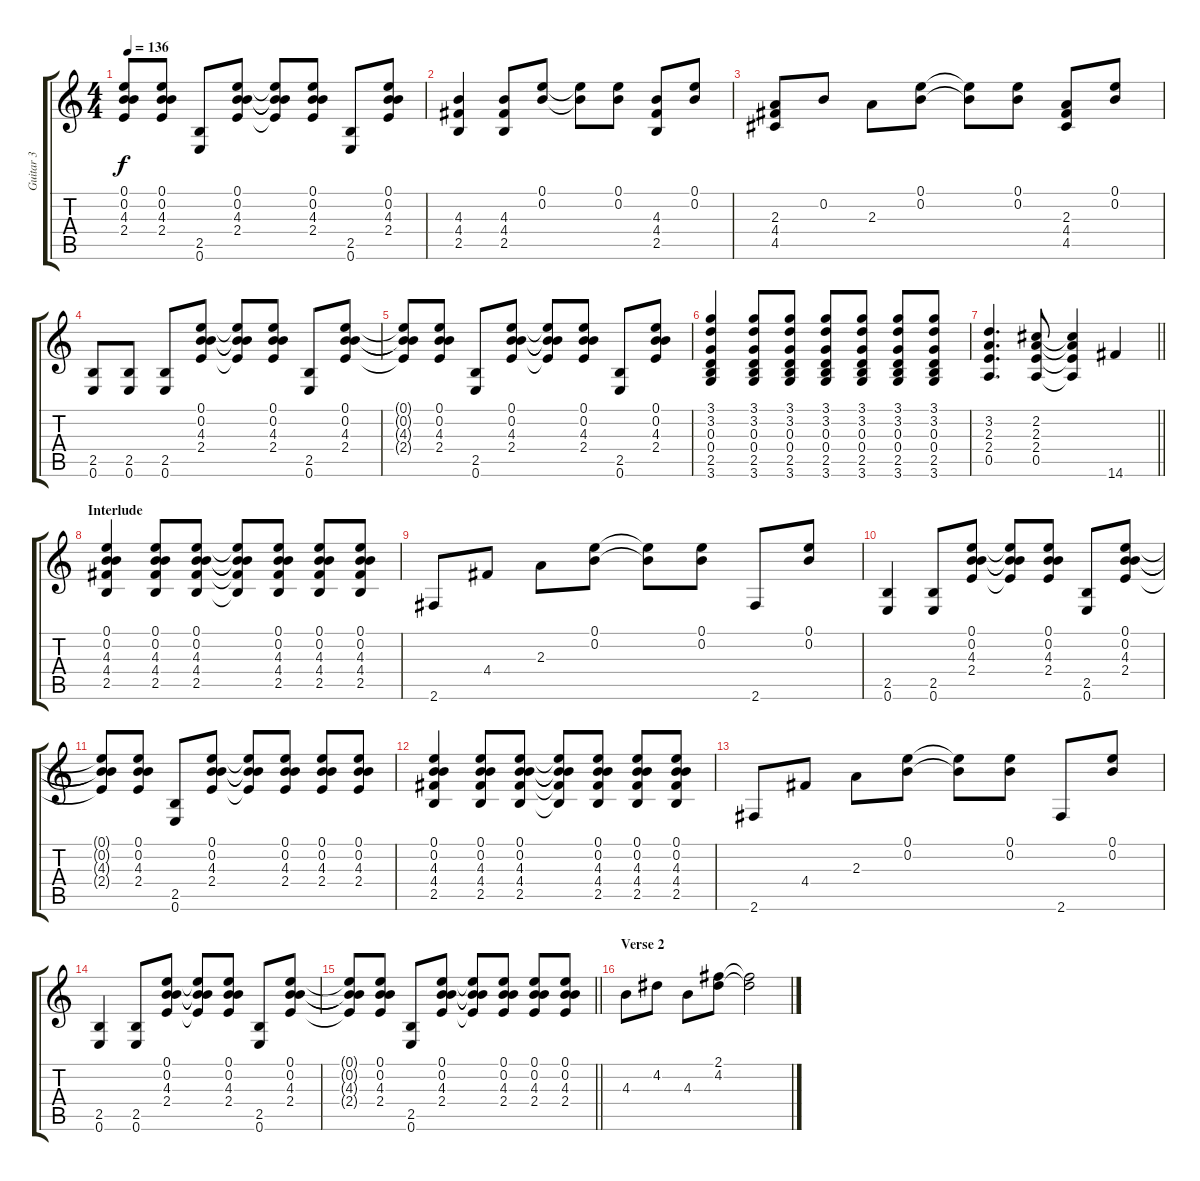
\track ("Guitar 3" "Guitar 3") {instrument distortionguitar}
\staff {score tabs}
\tuning (E4 B3 G3 D3 A2 E2) {hide}
\ts (4 4)
\tempo 136
\clef g2
\ks c
(0.1{t} 0.2{t} 4.3{t} 2.4{t}).8{dy f} (0.1 0.2 4.3 2.4).8 (2.5 0.6).8 (0.1 0.2 4.3 2.4).8 (0.1{t} 0.2{t} 4.3{t} 2.4{t}).8 (0.1 0.2 4.3 2.4).8 (2.5 0.6).8 (0.1 0.2 4.3 2.4).8 |
(4.3 4.4 2.5).4 (4.3 4.4 2.5).8 (0.1 0.2).8 (0.1{t} 0.2{t}).8 (0.1 0.2).8 (4.3 4.4 2.5).8 (0.1 0.2).8 |
(2.3 4.4 4.5).8 0.2.8 2.3.8 (0.1 0.2).8 (0.1{t} 0.2{t}).8 (0.1 0.2).8 (2.3 4.4 4.5).8 (0.1 0.2).8 |
(2.5 0.6).8 (2.5 0.6).8 (2.5 0.6).8 (0.1 0.2 4.3 2.4).8 (0.1{t} 0.2{t} 4.3{t} 2.4{t}).8 (0.1 0.2 4.3 2.4).8 (2.5 0.6).8 (0.1 0.2 4.3 2.4).8 |
(0.1{t} 0.2{t} 4.3{t} 2.4{t}).8 (0.1 0.2 4.3 2.4).8 (2.5 0.6).8 (0.1 0.2 4.3 2.4).8 (0.1{t} 0.2{t} 4.3{t} 2.4{t}).8 (0.1 0.2 4.3 2.4).8 (2.5 0.6).8 (0.1 0.2 4.3 2.4).8 |
(3.1 3.2 0.3 0.4 2.5 3.6).4 (3.1 3.2 0.3 0.4 2.5 3.6).8 (3.1 3.2 0.3 0.4 2.5 3.6).8 (3.1 3.2 0.3 0.4 2.5 3.6).8 (3.1 3.2 0.3 0.4 2.5 3.6).8 (3.1 3.2 0.3 0.4 2.5 3.6).8 (3.1 3.2 0.3 0.4 2.5 3.6).8 |
\barLineRight lightlight
(3.2 2.3 2.4 0.5).4{d} (2.2 2.3 2.4 0.5).8 (2.2{t} 2.3{t} 2.4{t} 0.5{t}).4 14.6.4 |
\section ("" "Interlude")
(0.1 0.2 4.3 4.4 2.5).4 (0.1 0.2 4.3 4.4 2.5).8 (0.1 0.2 4.3 4.4 2.5).8 (0.1{t} 0.2{t} 4.3{t} 4.4{t} 2.5{t}).8 (0.1 0.2 4.3 4.4 2.5).8 (0.1 0.2 4.3 4.4 2.5).8 (0.1 0.2 4.3 4.4 2.5).8 |
2.6.8 4.4.8 2.3.8 (0.1 0.2).8 (0.1{t} 0.2{t}).8 (0.1 0.2).8 2.6.8 (0.1 0.2).8 |
(2.5 0.6).4 (2.5 0.6).8 (0.1 0.2 4.3 2.4).8 (0.1{t} 0.2{t} 4.3{t} 2.4{t}).8 (0.1 0.2 4.3 2.4).8 (2.5 0.6).8 (0.1 0.2 4.3 2.4).8 |
(0.1{t} 0.2{t} 4.3{t} 2.4{t}).8 (0.1 0.2 4.3 2.4).8 (2.5 0.6).8 (0.1 0.2 4.3 2.4).8 (0.1{t} 0.2{t} 4.3{t} 2.4{t}).8 (0.1 0.2 4.3 2.4).8 (0.1 0.2 4.3 2.4).8 (0.1 0.2 4.3 2.4).8 |
(0.1 0.2 4.3 4.4 2.5).4 (0.1 0.2 4.3 4.4 2.5).8 (0.1 0.2 4.3 4.4 2.5).8 (0.1{t} 0.2{t} 4.3{t} 4.4{t} 2.5{t}).8 (0.1 0.2 4.3 4.4 2.5).8 (0.1 0.2 4.3 4.4 2.5).8 (0.1 0.2 4.3 4.4 2.5).8 |
2.6.8 4.4.8 2.3.8 (0.1 0.2).8 (0.1{t} 0.2{t}).8 (0.1 0.2).8 2.6.8 (0.1 0.2).8 |
(2.5 0.6).4 (2.5 0.6).8 (0.1 0.2 4.3 2.4).8 (0.1{t} 0.2{t} 4.3{t} 2.4{t}).8 (0.1 0.2 4.3 2.4).8 (2.5 0.6).8 (0.1 0.2 4.3 2.4).8 |
\barLineRight lightlight
(0.1{t} 0.2{t} 4.3{t} 2.4{t}).8 (0.1 0.2 4.3 2.4).8 (2.5 0.6).8 (0.1 0.2 4.3 2.4).8 (0.1{t} 0.2{t} 4.3{t} 2.4{t}).8 (0.1 0.2 4.3 2.4).8 (0.1 0.2 4.3 2.4).8 (0.1 0.2 4.3 2.4).8 |
\section ("" "Verse 2")
4.3.8 4.2.8 4.3.8 (2.1 4.2).8 (2.1{t} 4.2{t}).2
